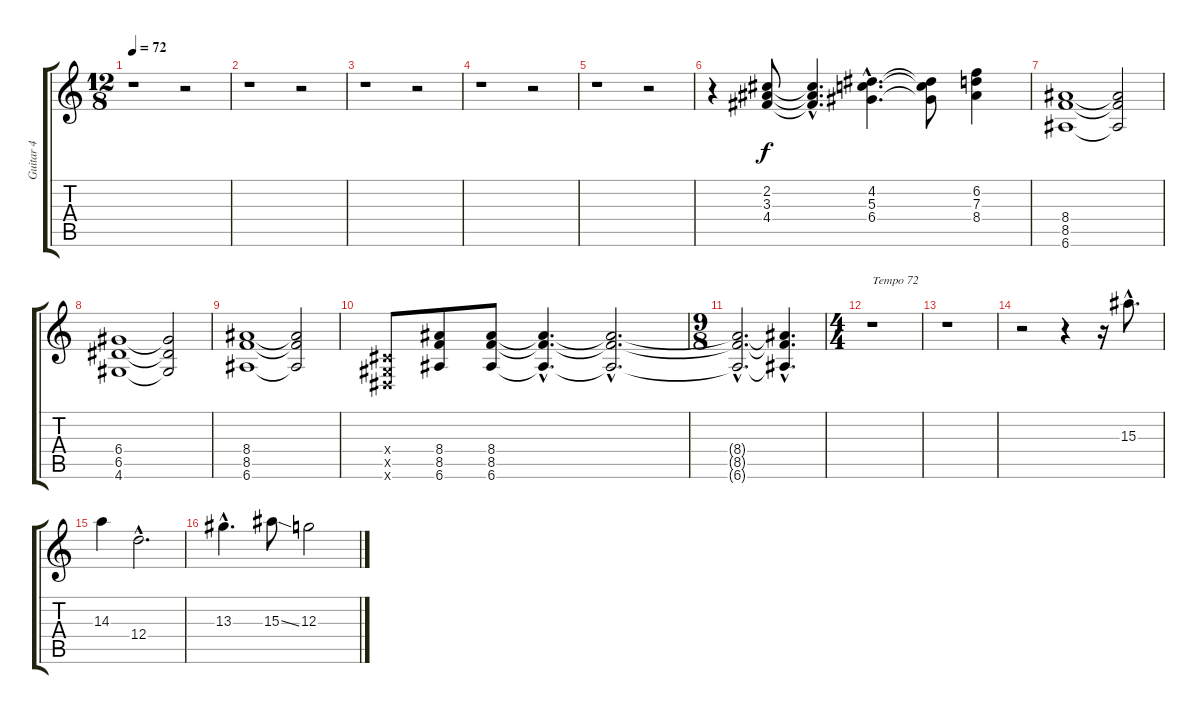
\track ("Guitar 4" "Guitar 4") {instrument overdrivenguitar}
\staff {score tabs}
\tuning (E4 B3 G3 D3 A2 E2) {hide}
\ts (12 8)
\tempo 72
\clef g2
\ks c
r.1{dy f} r.2 |
r.1 r.2 |
r.1 r.2 |
r.1 r.2 |
r.1 r.2 |
r.4 (2.2 3.3 4.4).8 (2.2{hac t} 3.3{hac t} 4.4{hac t}).4{d} (4.2{hac} 5.3{hac} 6.4{hac}).4{d} (4.2{t} 5.3{t} 6.4{t}).8 (6.2 7.3 8.4).4 |
(8.4 8.5 6.6).1 (8.4{t} 8.5{t} 6.6{t}).2 |
(6.4 6.5 4.6).1 (6.4{t} 6.5{t} 4.6{t}).2 |
(8.4 8.5 6.6).1 (8.4{t} 8.5{t} 6.6{t}).2 |
(-1.4{x} -1.5{x} -1.6{x}).8 (8.4 8.5 6.6).8 (8.4 8.5 6.6).8 (8.4{hac t} 8.5{hac t} 6.6{hac t}).4{d} (8.4{hac t} 8.5{hac t} 6.6{hac t}).2{d} |
\ts (9 8)
(8.4{hac t} 8.5{hac t} 6.6{hac t}).2{d} (8.4{hac t} 8.5{hac t} 6.6{hac t}).4{d} |
\ts (4 4)
r.1{txt "Tempo 72"} |
r.1 |
r.2 r.4 r.16 15.3{hac}.8{d} |
14.3.4 12.4{hac}.2{d} |
13.3{hac}.4{d} 15.3{ss}.8 12.3.2
